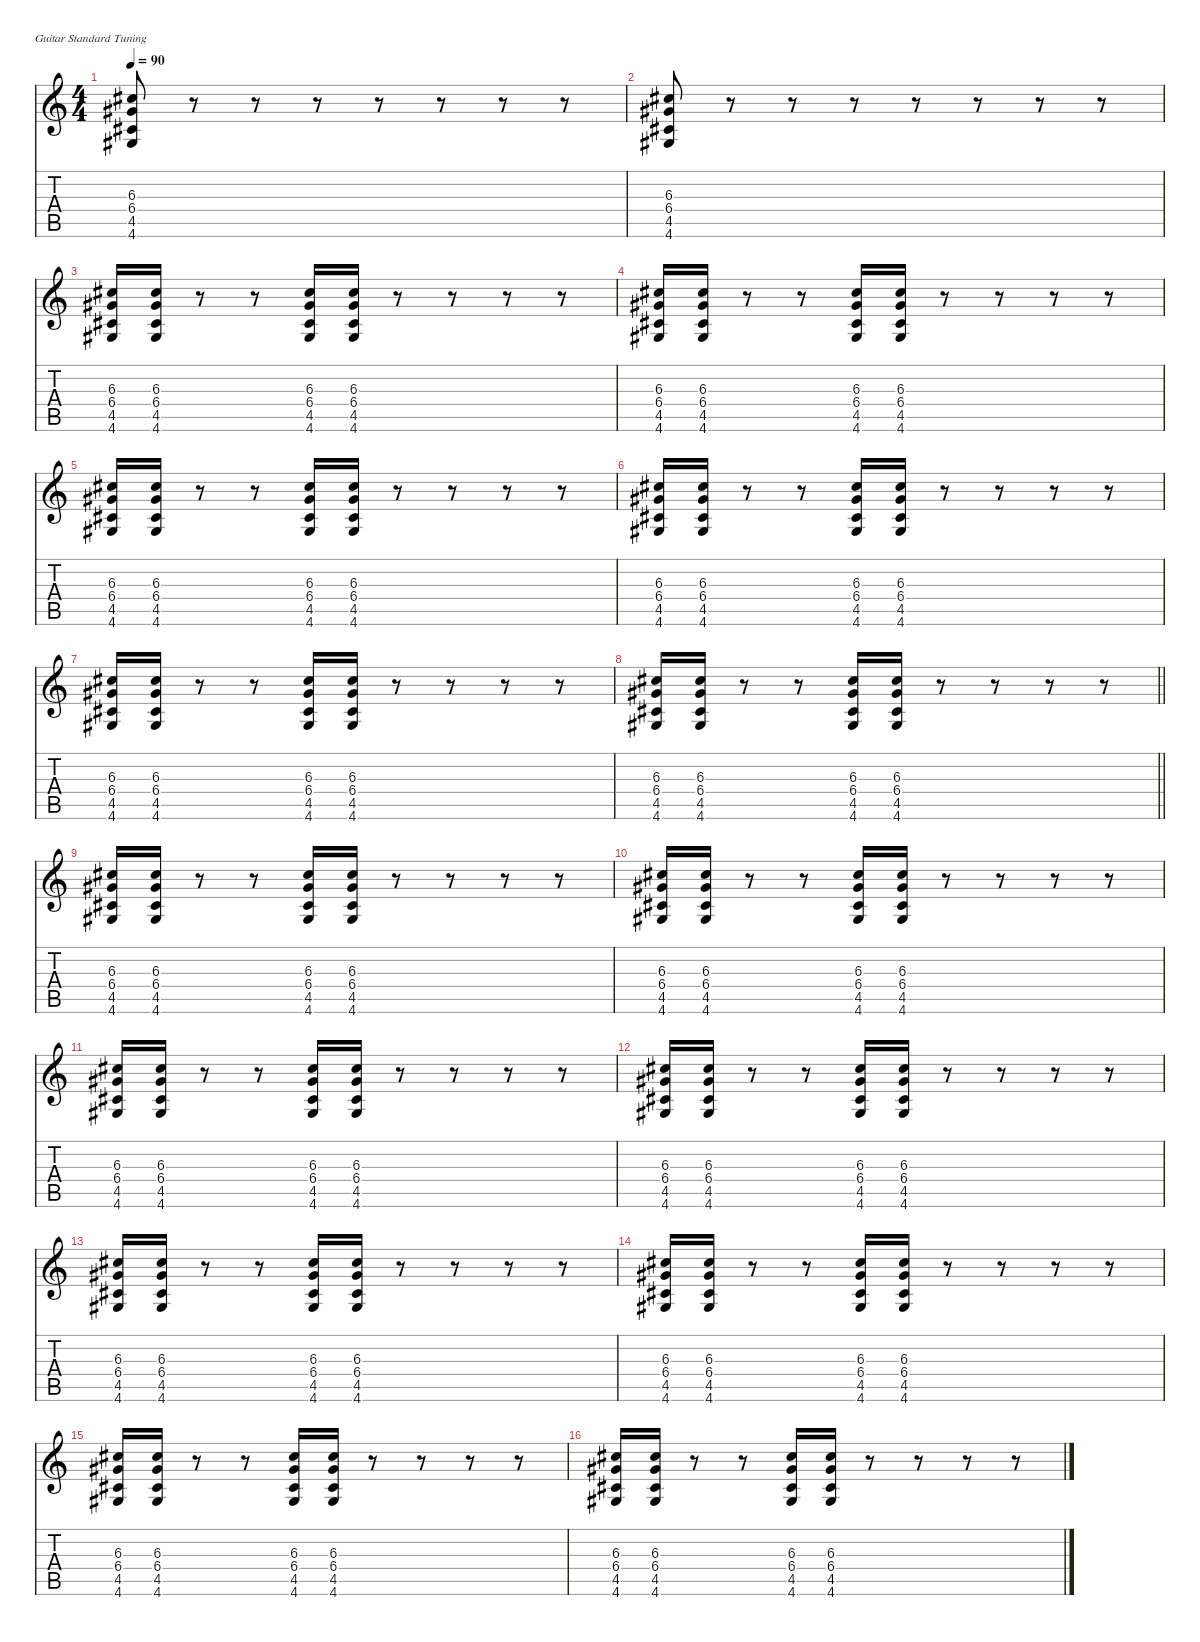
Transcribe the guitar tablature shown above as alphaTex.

\defaultSystemsLayout 4
\hideDynamics
\bracketExtendMode nobrackets
\singleTrackTrackNamePolicy hidden
\multiTrackTrackNamePolicy hidden
\otherSystemsTrackNameOrientation horizontal
\track ("Gitarr 2" "dist.guit.") {instrument distortionguitar}
\staff {score tabs}
\tuning (E4 B3 G3 D3 A2 E2)
\ts (4 4)
\tempo 90
\clef g2
\ks c
(6.3{acc #} 6.4{acc #} 4.5{acc #} 4.6{acc #}).8{dy f instrument distortionguitar beam Up} r.8{beam Up} r.8{beam Up} r.8{beam Up} r.8{beam Up} r.8{beam Up} r.8{beam Up} r.8{beam Up} |
(6.3{acc #} 6.4{acc #} 4.5{acc #} 4.6{acc #}).8{beam Up} r.8{beam Up} r.8{beam Up} r.8{beam Up} r.8{beam Up} r.8{beam Up} r.8{beam Up} r.8{beam Up} |
(6.3{acc #} 6.4{acc #} 4.5{acc #} 4.6{acc #}).16{beam Up} (6.3{acc #} 6.4{acc #} 4.5{acc #} 4.6{acc #}).16{beam Up} r.8{beam Up} r.8{beam Up} (6.3{acc #} 6.4{acc #} 4.5{acc #} 4.6{acc #}).16{beam Up} (6.3{acc #} 6.4{acc #} 4.5{acc #} 4.6{acc #}).16{beam Up} r.8{beam Up} r.8{beam Up} r.8{beam Up} r.8{beam Up} |
(6.3{acc #} 6.4{acc #} 4.5{acc #} 4.6{acc #}).16{beam Up} (6.3{acc #} 6.4{acc #} 4.5{acc #} 4.6{acc #}).16{beam Up} r.8{beam Up} r.8{beam Up} (6.3{acc #} 6.4{acc #} 4.5{acc #} 4.6{acc #}).16{beam Up} (6.3{acc #} 6.4{acc #} 4.5{acc #} 4.6{acc #}).16{beam Up} r.8{beam Up} r.8{beam Up} r.8{beam Up} r.8{beam Up} |
(6.3{acc #} 6.4{acc #} 4.5{acc #} 4.6{acc #}).16{beam Up} (6.3{acc #} 6.4{acc #} 4.5{acc #} 4.6{acc #}).16{beam Up} r.8{beam Up} r.8{beam Up} (6.3{acc #} 6.4{acc #} 4.5{acc #} 4.6{acc #}).16{beam Up} (6.3{acc #} 6.4{acc #} 4.5{acc #} 4.6{acc #}).16{beam Up} r.8{beam Up} r.8{beam Up} r.8{beam Up} r.8{beam Up} |
(6.3{acc #} 6.4{acc #} 4.5{acc #} 4.6{acc #}).16{beam Up} (6.3{acc #} 6.4{acc #} 4.5{acc #} 4.6{acc #}).16{beam Up} r.8{beam Up} r.8{beam Up} (6.3{acc #} 6.4{acc #} 4.5{acc #} 4.6{acc #}).16{beam Up} (6.3{acc #} 6.4{acc #} 4.5{acc #} 4.6{acc #}).16{beam Up} r.8{beam Up} r.8{beam Up} r.8{beam Up} r.8{beam Up} |
(6.3{acc #} 6.4{acc #} 4.5{acc #} 4.6{acc #}).16{beam Up} (6.3{acc #} 6.4{acc #} 4.5{acc #} 4.6{acc #}).16{beam Up} r.8{beam Up} r.8{beam Up} (6.3{acc #} 6.4{acc #} 4.5{acc #} 4.6{acc #}).16{beam Up} (6.3{acc #} 6.4{acc #} 4.5{acc #} 4.6{acc #}).16{beam Up} r.8{beam Up} r.8{beam Up} r.8{beam Up} r.8{beam Up} |
\barLineRight lightlight
(6.3{acc #} 6.4{acc #} 4.5{acc #} 4.6{acc #}).16{beam Up} (6.3{acc #} 6.4{acc #} 4.5{acc #} 4.6{acc #}).16{beam Up} r.8{beam Up} r.8{beam Up} (6.3{acc #} 6.4{acc #} 4.5{acc #} 4.6{acc #}).16{beam Up} (6.3{acc #} 6.4{acc #} 4.5{acc #} 4.6{acc #}).16{beam Up} r.8{beam Up} r.8{beam Up} r.8{beam Up} r.8{beam Up} |
(6.3{acc #} 6.4{acc #} 4.5{acc #} 4.6{acc #}).16{beam Up} (6.3{acc #} 6.4{acc #} 4.5{acc #} 4.6{acc #}).16{beam Up} r.8{beam Up} r.8{beam Up} (6.3{acc #} 6.4{acc #} 4.5{acc #} 4.6{acc #}).16{beam Up} (6.3{acc #} 6.4{acc #} 4.5{acc #} 4.6{acc #}).16{beam Up} r.8{beam Up} r.8{beam Up} r.8{beam Up} r.8{beam Up} |
(6.3{acc #} 6.4{acc #} 4.5{acc #} 4.6{acc #}).16{beam Up} (6.3{acc #} 6.4{acc #} 4.5{acc #} 4.6{acc #}).16{beam Up} r.8{beam Up} r.8{beam Up} (6.3{acc #} 6.4{acc #} 4.5{acc #} 4.6{acc #}).16{beam Up} (6.3{acc #} 6.4{acc #} 4.5{acc #} 4.6{acc #}).16{beam Up} r.8{beam Up} r.8{beam Up} r.8{beam Up} r.8{beam Up} |
(6.3{acc #} 6.4{acc #} 4.5{acc #} 4.6{acc #}).16{beam Up} (6.3{acc #} 6.4{acc #} 4.5{acc #} 4.6{acc #}).16{beam Up} r.8{beam Up} r.8{beam Up} (6.3{acc #} 6.4{acc #} 4.5{acc #} 4.6{acc #}).16{beam Up} (6.3{acc #} 6.4{acc #} 4.5{acc #} 4.6{acc #}).16{beam Up} r.8{beam Up} r.8{beam Up} r.8{beam Up} r.8{beam Up} |
(6.3{acc #} 6.4{acc #} 4.5{acc #} 4.6{acc #}).16{beam Up} (6.3{acc #} 6.4{acc #} 4.5{acc #} 4.6{acc #}).16{beam Up} r.8{beam Up} r.8{beam Up} (6.3{acc #} 6.4{acc #} 4.5{acc #} 4.6{acc #}).16{beam Up} (6.3{acc #} 6.4{acc #} 4.5{acc #} 4.6{acc #}).16{beam Up} r.8{beam Up} r.8{beam Up} r.8{beam Up} r.8{beam Up} |
(6.3{acc #} 6.4{acc #} 4.5{acc #} 4.6{acc #}).16{beam Up} (6.3{acc #} 6.4{acc #} 4.5{acc #} 4.6{acc #}).16{beam Up} r.8{beam Up} r.8{beam Up} (6.3{acc #} 6.4{acc #} 4.5{acc #} 4.6{acc #}).16{beam Up} (6.3{acc #} 6.4{acc #} 4.5{acc #} 4.6{acc #}).16{beam Up} r.8{beam Up} r.8{beam Up} r.8{beam Up} r.8{beam Up} |
(6.3{acc #} 6.4{acc #} 4.5{acc #} 4.6{acc #}).16{beam Up} (6.3{acc #} 6.4{acc #} 4.5{acc #} 4.6{acc #}).16{beam Up} r.8{beam Up} r.8{beam Up} (6.3{acc #} 6.4{acc #} 4.5{acc #} 4.6{acc #}).16{beam Up} (6.3{acc #} 6.4{acc #} 4.5{acc #} 4.6{acc #}).16{beam Up} r.8{beam Up} r.8{beam Up} r.8{beam Up} r.8{beam Up} |
(6.3{acc #} 6.4{acc #} 4.5{acc #} 4.6{acc #}).16{beam Up} (6.3{acc #} 6.4{acc #} 4.5{acc #} 4.6{acc #}).16{beam Up} r.8{beam Up} r.8{beam Up} (6.3{acc #} 6.4{acc #} 4.5{acc #} 4.6{acc #}).16{beam Up} (6.3{acc #} 6.4{acc #} 4.5{acc #} 4.6{acc #}).16{beam Up} r.8{beam Up} r.8{beam Up} r.8{beam Up} r.8{beam Up} |
(6.3{acc #} 6.4{acc #} 4.5{acc #} 4.6{acc #}).16{beam Up} (6.3{acc #} 6.4{acc #} 4.5{acc #} 4.6{acc #}).16{beam Up} r.8{beam Up} r.8{beam Up} (6.3{acc #} 6.4{acc #} 4.5{acc #} 4.6{acc #}).16{beam Up} (6.3{acc #} 6.4{acc #} 4.5{acc #} 4.6{acc #}).16{beam Up} r.8{beam Up} r.8{beam Up} r.8{beam Up} r.8{beam Up}
